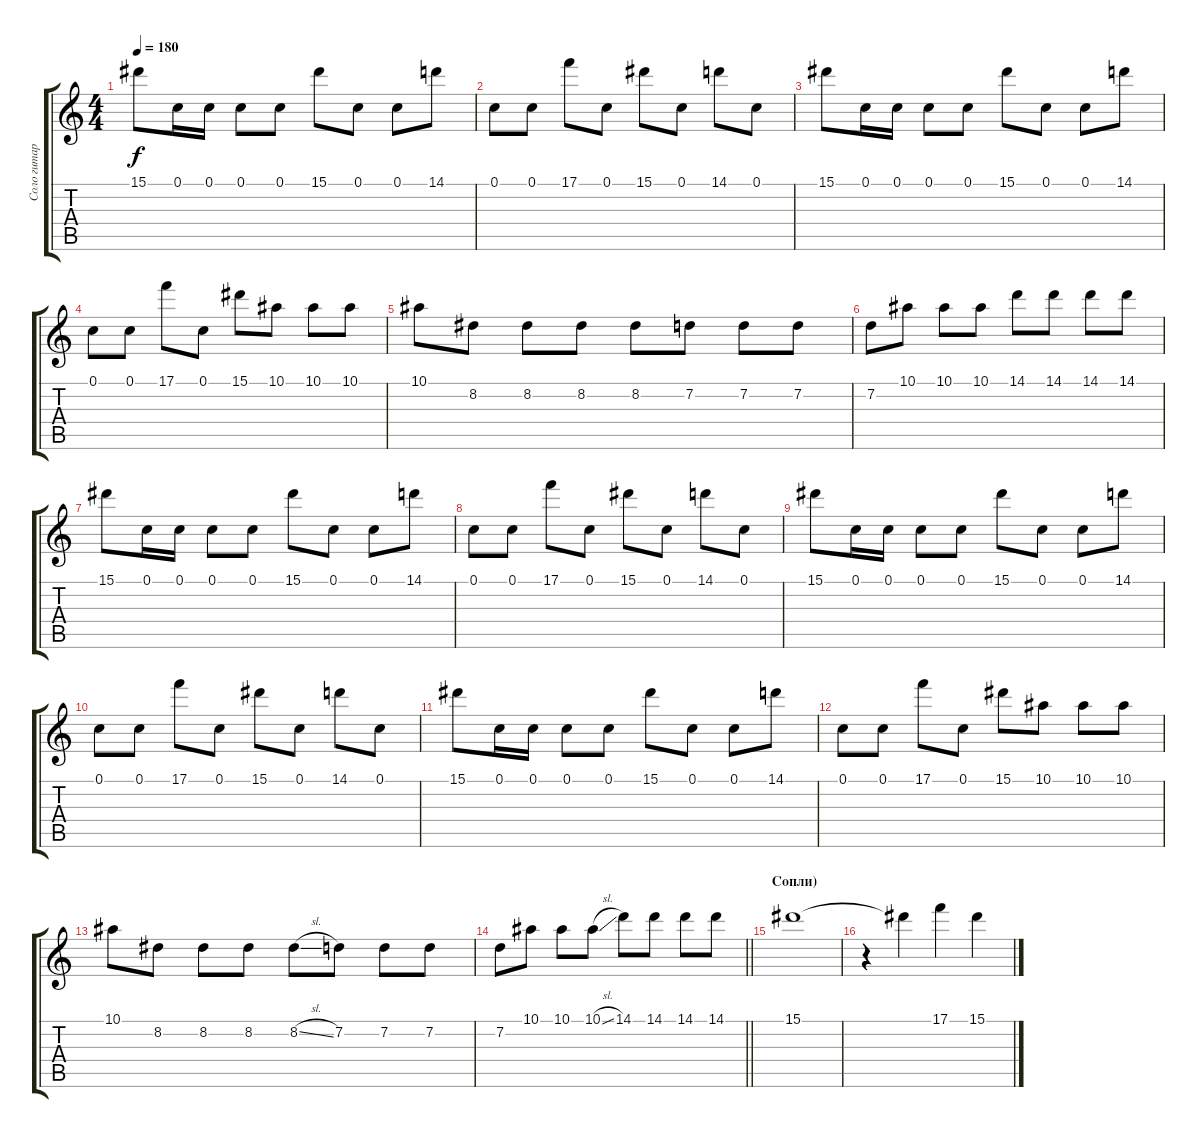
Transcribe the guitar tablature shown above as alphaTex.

\track ("Соло гитара тип" "Соло гитар") {instrument distortionguitar}
\staff {score tabs}
\tuning (C4 G3 Eb3 Bb2 F2 C2) {hide}
\ts (4 4)
\tempo 180
\clef g2
\ks c
15.1.8{dy f} 0.1.16 0.1.16 0.1.8 0.1.8 15.1.8 0.1.8 0.1.8 14.1.8 |
0.1.8 0.1.8 17.1.8 0.1.8 15.1.8 0.1.8 14.1.8 0.1.8 |
15.1.8 0.1.16 0.1.16 0.1.8 0.1.8 15.1.8 0.1.8 0.1.8 14.1.8 |
0.1.8 0.1.8 17.1.8 0.1.8 15.1.8 10.1.8 10.1.8 10.1.8 |
10.1.8 8.2.8 8.2.8 8.2.8 8.2.8 7.2.8 7.2.8 7.2.8 |
7.2.8 10.1.8 10.1.8 10.1.8 14.1.8 14.1.8 14.1.8 14.1.8 |
15.1.8 0.1.16 0.1.16 0.1.8 0.1.8 15.1.8 0.1.8 0.1.8 14.1.8 |
0.1.8 0.1.8 17.1.8 0.1.8 15.1.8 0.1.8 14.1.8 0.1.8 |
15.1.8 0.1.16 0.1.16 0.1.8 0.1.8 15.1.8 0.1.8 0.1.8 14.1.8 |
0.1.8 0.1.8 17.1.8 0.1.8 15.1.8 0.1.8 14.1.8 0.1.8 |
15.1.8 0.1.16 0.1.16 0.1.8 0.1.8 15.1.8 0.1.8 0.1.8 14.1.8 |
0.1.8 0.1.8 17.1.8 0.1.8 15.1.8 10.1.8 10.1.8 10.1.8 |
10.1.8 8.2.8 8.2.8 8.2.8 8.2{sl}.8 7.2.8 7.2.8 7.2.8 |
\barLineRight lightlight
7.2.8 10.1.8 10.1.8 10.1{sl}.8 14.1.8 14.1.8 14.1.8 14.1.8 |
\section ("" "Сопли)")
15.1.1 |
r.4 15.1{t}.4 17.1.4 15.1.4
